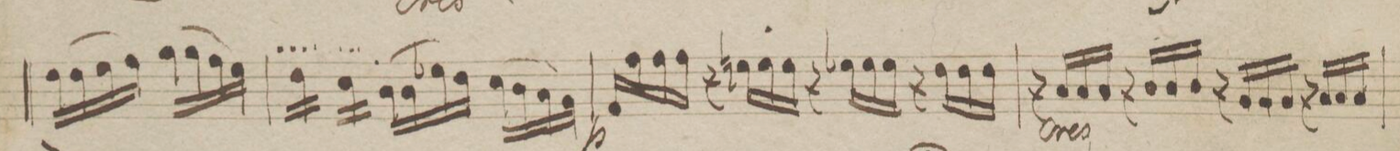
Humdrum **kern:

**kern	**dynam
*I"Violio 1mo	*
*clefG2	*
*k[b-]	*
*met(c)	*
*M4/4	*
*null	*
(16dd\LL	.
16dd\	.
16ee-\	.
16ff\JJ)	.
(16gg\LL	.
16gg\	.
16ff\	.
16ee-\JJ)	.
=24	=24
16dd'\LL	.
16dd'\	.
16dd'\	.
16dd'\JJ	.
16cc'\LL	.
16cc'\	.
16cc'\	.
16cc'\JJ	.
*Xtremolo	*
16b-\LL	.
16b-\	.
16ee-X\	.
16dd\JJ	.
16cc\LL	.
16b-\	.
16a\	.
16g\JJ	.
=25	=25
16f/LL	p
16ff\	.
16ff\	.
16ff\JJ	.
16r	.
16een\LL	.
16ee\	.
16ee\JJ	.
16r	.
16ee-X\LL	.
16ee-\	.
16ee-\JJ	.
16r	.
16dd\LL	.
16dd\	.
16dd\JJ	.
=26	=26
16r	.
16a/LL	<
16a/	.
16a/JJ	.
16r	.
16b-/LL	.
16b-\	.
16b-\JJ	.
16r	.
16g/LL	.
16g/	.
16g/JJ	.
16r	.
16a/LL	.
16a/	.
16a/JJ	.
=27	=27
*-	*-
